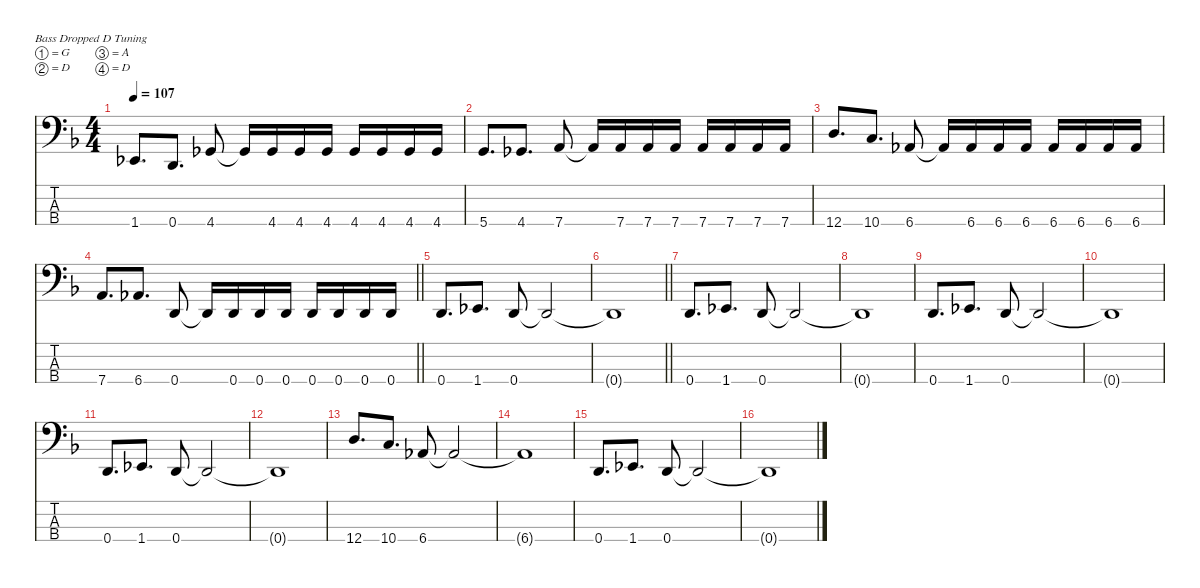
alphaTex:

\hideDynamics
\bracketExtendMode nobrackets
\singleTrackTrackNamePolicy hidden
\multiTrackTrackNamePolicy hidden
\firstSystemTrackNameMode fullname
\firstSystemTrackNameOrientation horizontal
\otherSystemsTrackNameOrientation horizontal
\track ("Bass" "E-Bass") {defaultSystemsLayout 8 instrument electricbassfinger}
\staff {score tabs}
\tuning (G2 D2 A1 D1)
\ts (4 4)
\tempo 107
\clef f4
\ks dminor
1.4{acc b}.8{d dy ff beam Up} 0.4{acc forcenatural}.8{d beam Up} 4.4{acc b}.8{beam Up} 4.4{t acc b}.16{dy f beam Up} 4.4{acc b}.16{dy ff beam Up} 4.4{acc b}.16{beam Up} 4.4{acc b}.16{beam Up} 4.4{acc b}.16{beam Up} 4.4{acc b}.16{beam Up} 4.4{acc b}.16{beam Up} 4.4{acc b}.16{beam Up} |
5.4{acc forcenatural}.8{d beam Up} 4.4{acc b}.8{d beam Up} 7.4{acc forcenatural}.8{beam Up} 7.4{t acc forcenatural}.16{dy f beam Up} 7.4{acc forcenatural}.16{dy ff beam Up} 7.4{acc forcenatural}.16{beam Up} 7.4{acc forcenatural}.16{beam Up} 7.4{acc forcenatural}.16{beam Up} 7.4{acc forcenatural}.16{beam Up} 7.4{acc forcenatural}.16{beam Up} 7.4{acc forcenatural}.16{beam Up} |
12.4{acc forcenatural}.8{d beam Up} 10.4{acc forcenatural}.8{d beam Up} 6.4{acc b}.8{beam Up} 6.4{t acc b}.16{dy f beam Up} 6.4{acc b}.16{dy ff beam Up} 6.4{acc b}.16{beam Up} 6.4{acc b}.16{beam Up} 6.4{acc b}.16{beam Up} 6.4{acc b}.16{beam Up} 6.4{acc b}.16{beam Up} 6.4{acc b}.16{beam Up} |
\barLineRight lightlight
7.4{acc forcenatural}.8{d beam Up} 6.4{acc b}.8{d beam Up} 0.4{acc forcenatural}.8{beam Up} 0.4{t acc forcenatural}.16{dy f beam Up} 0.4{acc forcenatural}.16{dy ff beam Up} 0.4{acc forcenatural}.16{beam Up} 0.4{acc forcenatural}.16{beam Up} 0.4{acc forcenatural}.16{beam Up} 0.4{acc forcenatural}.16{beam Up} 0.4{acc forcenatural}.16{beam Up} 0.4{acc forcenatural}.16{beam Up} |
0.4{acc forcenatural}.8{d beam Up} 1.4{acc b}.8{d beam Up} 0.4{acc forcenatural}.8{beam Up} 0.4{t acc forcenatural}.2{dy f beam Up} |
\barLineRight lightlight
0.4{t acc forcenatural}.1{beam Up} |
0.4{acc forcenatural}.8{d dy ff beam Up} 1.4{acc b}.8{d beam Up} 0.4{acc forcenatural}.8{beam Up} 0.4{t acc forcenatural}.2{dy f beam Up} |
0.4{t acc forcenatural}.1{beam Up} |
0.4{acc forcenatural}.8{d dy ff beam Up} 1.4{acc b}.8{d beam Up} 0.4{acc forcenatural}.8{beam Up} 0.4{t acc forcenatural}.2{dy f beam Up} |
0.4{t acc forcenatural}.1{beam Up} |
0.4{acc forcenatural}.8{d dy ff beam Up} 1.4{acc b}.8{d beam Up} 0.4{acc forcenatural}.8{beam Up} 0.4{t acc forcenatural}.2{dy f beam Up} |
0.4{t acc forcenatural}.1{beam Up} |
12.4{acc forcenatural}.8{d dy ff beam Up} 10.4{acc forcenatural}.8{d beam Up} 6.4{acc b}.8{beam Up} 6.4{t acc b}.2{dy f beam Up} |
6.4{t acc b}.1{beam Up} |
0.4{acc forcenatural}.8{d dy ff beam Up} 1.4{acc b}.8{d beam Up} 0.4{acc forcenatural}.8{beam Up} 0.4{t acc forcenatural}.2{dy f beam Up} |
0.4{t acc forcenatural}.1{beam Up}
